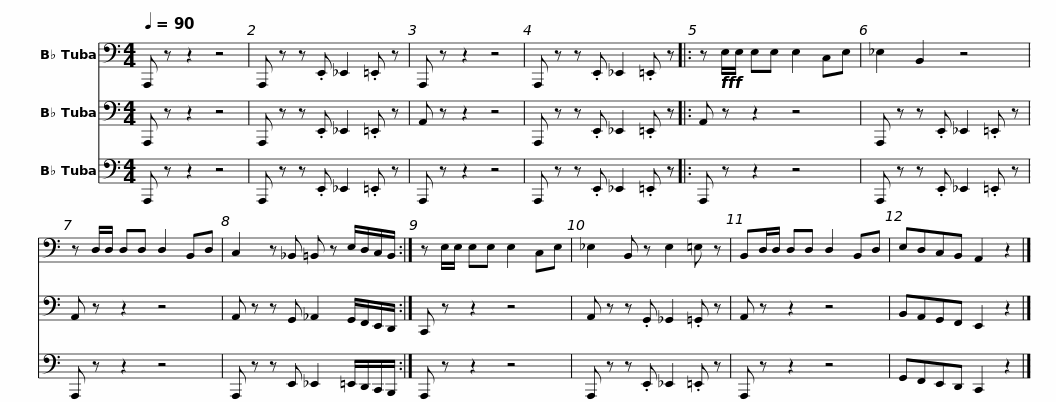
X:1
%%score 1 2 3
L:1/8
Q:1/4=90
M:4/4
I:linebreak $
K:C
V:1 bass
V:2 bass
V:3 bass
V:1
 A,,, z z2 z4 | A,,, z z .E,, _E,,2 .=E,, z | A,,, z z2 z4 | A,,, z z .E,, _E,,2 .=E,, z |: z!fff! E,/E,/ E,E, E,2 C,E, |$ %5
 _E,2 B,,2 z4 | z D,/D,/ D,D, D,2 B,,D, | C,2 z _B,, =B,, z E,/D,/C,/B,,/ :| z E,/E,/ E,E, E,2 C,E, |$ _E,2 B,, z E,2 =E, z | %10
 B,,D,/D,/ D,D, D,2 B,,D, | E,D,C,B,, A,,2 z2 |] %12
V:2
 A,,, z z2 z4 | A,,, z z .E,, _E,,2 .=E,, z | A,, z z2 z4 | A,,, z z .E,, _E,,2 .=E,, z |: A,, z z2 z4 |$ %5
 A,,, z z .E,, _E,,2 .=E,, z | A,, z z2 z4 | A,, z z G,, _A,,2 G,,/F,,/E,,/D,,/ :| C,, z z2 z4 |$ A,, z z .G,, _G,,2 .=G,, z | %10
 A,, z z2 z4 | B,,A,,G,,F,, E,,2 z2 |] %12
V:3
 A,,, z z2 z4 | A,,, z z .E,, _E,,2 .=E,, z | A,,, z z2 z4 | A,,, z z .E,, _E,,2 .=E,, z |: A,,, z z2 z4 |$ %5
 A,,, z z .E,, _E,,2 .=E,, z | A,,, z z2 z4 | A,,, z z E,, _E,,2 =E,,/D,,/C,,/B,,,/ :| A,,, z z2 z4 |$ A,,, z z .E,, _E,,2 .=E,, z | %10
 A,,, z z2 z4 | G,,F,,E,,D,, C,,2 z2 |] %12
